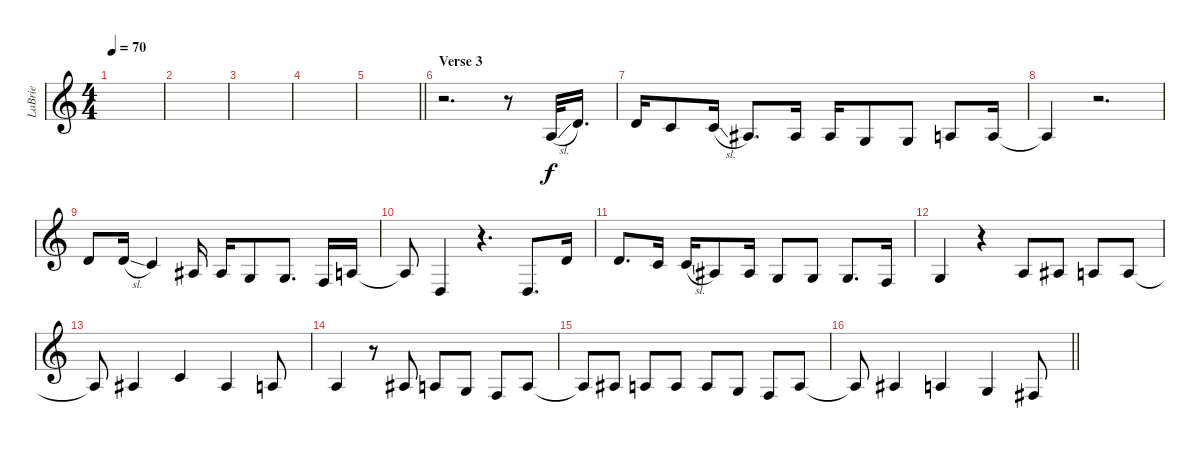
\track ("LaBrie" "LaBrie") {instrument clarinet}
\staff {score}
\tuning (E4 B3 G3 D3 A2 E2) {hide}
\ts (4 4)
\tempo 70
\clef g2
\ks c
|
|
|
|
\barLineRight lightlight
|
\section ("" "Verse 3")
r.2{d} r.8 2.3{sl}.32 7.3.16{d} |
3.2.16 1.2.8 5.3{sl}.16 3.3.8{d} 3.3.16 3.3.16 0.3.8 0.3.8 2.3.8 2.3.16 |
2.3{t}.4 r.2{d} |
3.2.8 7.3{sl}.16 5.3.4 3.3.16 3.3.16 5.4.8 0.3.8{d} 3.4.16 2.3.16 |
2.3{t}.8 0.4.4 r.4{d} 0.4.8{d} 7.3.16 |
3.2.8{d} 1.2.16 5.3{sl}.16 3.3.8 3.3.16 0.3.8 0.3.8 0.3.8{d} 3.4.16 |
0.3.4 r.4 2.3.8 3.3.8 2.3.8 2.3.8 |
2.3{t}.8 3.3.4 1.2.4 3.3.4 2.3.8 |
2.3.4 r.8 3.3.8 2.3.8 0.3.8 3.4.8 2.3.8 |
2.3{t}.8 3.3.8 2.3.8 2.3.8 2.3.8 0.3.8 3.4.8 2.3.8 |
\barLineRight lightlight
2.3{t}.8 3.3.4 2.3.4 0.3.4 4.4.8
